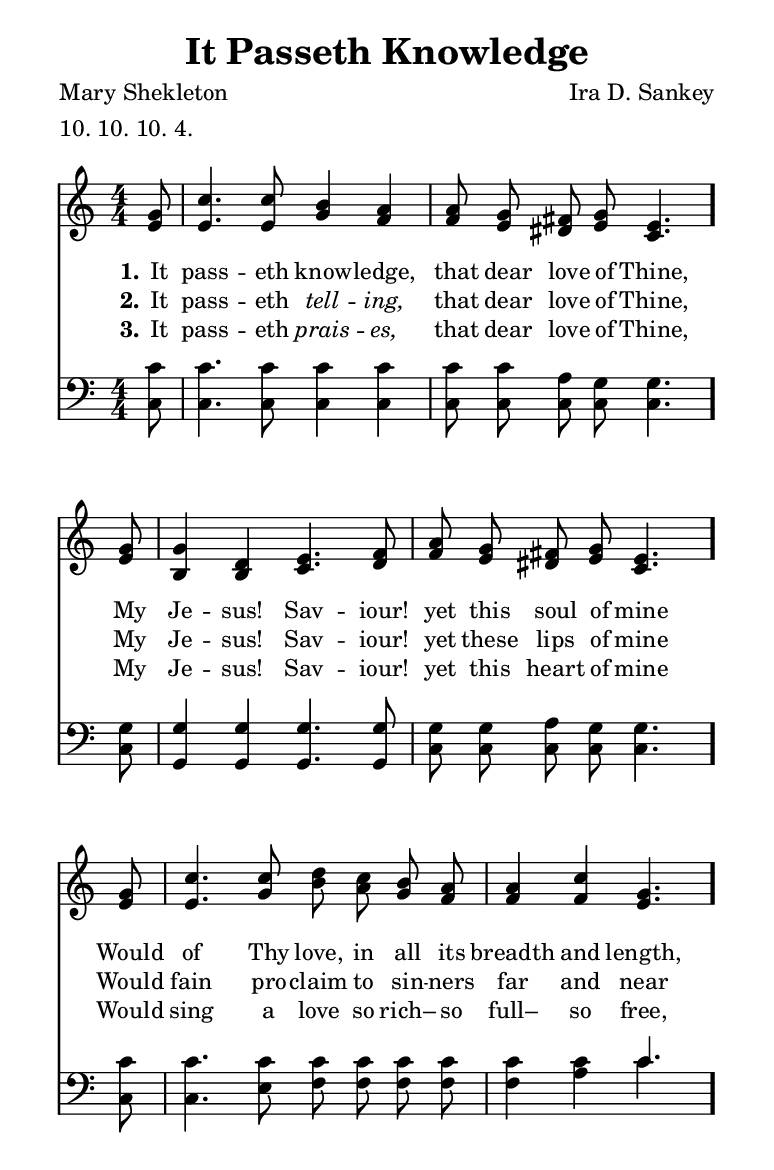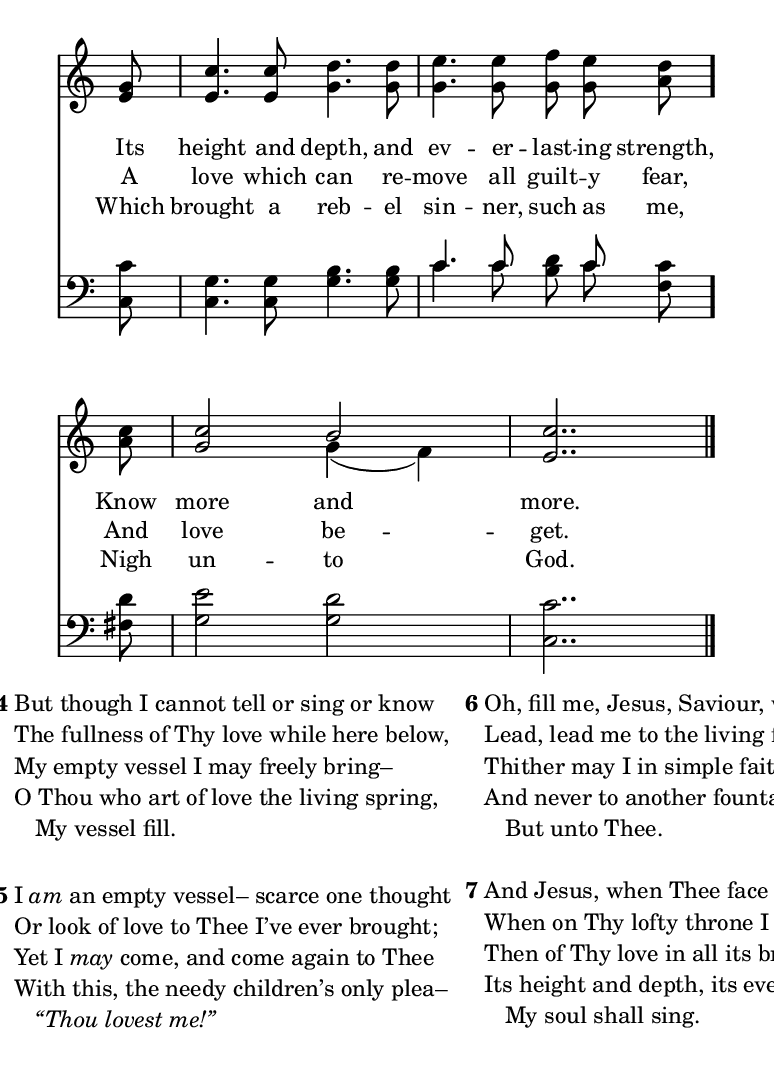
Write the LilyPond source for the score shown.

\include "common/global.ily"
\paper {
  \include "common/paper.ily"
  score-markup-spacing.padding = 2
  score-markup-spacing.basic-distance = 2
}

\header{
  hymnnumber = "229"
  title = "It Passeth Knowledge"
  tunename = ""
  meter = "10. 10. 10. 4."
  poet = "Mary Shekleton"
  composer = "Ira D. Sankey"
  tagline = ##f
}

global = {
  \include "common/overrides.ily"
  \override Staff.TimeSignature.style = #'numbered
  \time 4/4
  \override Score.MetronomeMark.transparent = ##t % hide all fermata changes too
  \tempo 4=80
  \key c \major
  \partial 8
  \autoBeamOff
}

patternA = { c8 | c4. c8 c4 c | c8 c c c c4. }
patternB = { c8 | c4 c c4. c8 | c c c c c4. }
patternC = { c8 | c4. c8 c c c c | c4 c c4. }
patternD = { c8 | c4. c8 c4. c8 | c4. c8 c c c }
patternE = { c8 | c2 c2 | c2.. }

notesSoprano = {
\global
\relative c'' {

  g8 | c4. c8 b4 a | a8 g fis g e4.
  g8 | g4 d e4. f8 | a g fis g e4.
  g8 | c4. c8 d c b a | a4 c g4. \eogbreak
  g8 | c4. c8 d4. d8 | e4. e8 f e d
  c8 | c2 b2 | c2..

  \bar "|."

}
}

notesAlto = {
\global
\relative e' {

  \changePitch \patternA { e | e e g f | f e dis e c }
  \changePitch \patternB { e | b b c d | f e dis e c }
  \changePitch \patternC { e | e g b a g f | f f e }
  \changePitch \patternD { e | e e g g | g g g g a }
  a8 | g2 g4( f) e2..

}
}

notesTenor = {
\global
\relative a {

  \changePitch \patternA { c | c c c c | c c a g g }
  \changePitch \patternB { g | g g g g | g g a g g }
  \changePitch \patternC { c | c c c c c c | c c c }
  \changePitch \patternD { c | g g b b | c c d c c }
  \changePitch \patternE { d | e d | c }

}
}

notesBass = {
\global
\relative f {

  \changePitch \patternA { c | c c c c | c c c c c }
  \changePitch \patternB { c | g g g g | c c c c c }
  \changePitch \patternC { c | c e f f f f | f a c }
  \changePitch \patternD { c, | c c g' g | c c b c f, }
  \changePitch \patternE { fis | g g | c, }

}
}

wordsA = \lyricmode {
\set stanza = "1."

It pass -- eth know -- ledge, that dear love of Thine, \bar "."
My Je -- sus! Sav -- iour! yet this soul of mine \bar "."
Would of Thy love, in all its breadth and length, \bar "."
Its height and depth, and ev -- er -- last -- ing strength, \bar "."
Know more and more. \bar "."

}

wordsB = \lyricmode {
\set stanza = "2."

It pass -- eth \italicsOn tell -- ing, \italicsOff that dear love of Thine,
My Je -- sus! Sav -- iour! yet these lips of mine
Would fain pro -- claim to sin -- ners far and near
A love which can re -- move all guilt -- y fear,
And love be -- get.

}

wordsC = \lyricmode {
\set stanza = "3."

It pass -- eth \italicsOn prais -- es, \italicsOff that dear love of Thine,
My Je -- sus! Sav -- iour! yet this heart of mine
Would sing a love so rich– so full– so free,
Which brought a reb -- el sin -- ner, such as me,
Nigh un -- to God.

}

wordsD = \markuplist {

\line { But though I cannot tell or sing or know }
\line { The fullness of Thy love while here below, }
\line { My empty vessel I may freely bring– }
\line { O Thou who art of love the living spring, }
\line { { \hspace #2 } My vessel fill. }

}

wordsE = \markuplist {

\line { I \italic am an empty vessel– scarce one thought }
\line { Or look of love to Thee I’ve ever brought; }
\line { Yet I \italic may come, and come again to Thee }
\line { With this, the needy children’s only plea– }
% `\italic { }` would get stripped in getlyrics
\line { { \hspace #2 } \italic “Thou \italic lovest \italic me!” }

}

wordsF = \markuplist {

\line { Oh, fill me, Jesus, Saviour, with Thy love; }
\line { Lead, lead me to the living fount above! }
\line { Thither may I in simple faith draw nigh }
\line { And never to another fountain fly, }
\line { { \hspace #2 } But unto Thee. }

}

wordsG = \markuplist {

\line { And Jesus, when Thee face to face I see, }
\line { When on Thy lofty throne I sit with Thee; }
\line { Then of Thy love in all its breadth and length, }
\line { Its height and depth, its everlasting strength, }
\line { { \hspace #2 } My soul shall sing. }

}

\score {
  \context ChoirStaff <<
    \context Staff = upper <<
      \set Staff.autoBeaming = ##f
      \set ChoirStaff.systemStartDelimiter = #'SystemStartBar
      \set ChoirStaff.printPartCombineTexts = ##f
      \partcombine #'(2 . 9) \notesSoprano \notesAlto
      \context NullVoice = sopranos { \voiceOne << \notesSoprano >> }
      \context Lyrics = one   \lyricsto sopranos \wordsA
      \context Lyrics = two   \lyricsto sopranos \wordsB
      \context Lyrics = three \lyricsto sopranos \wordsC
    >>
    \context Staff = men <<
      \set Staff.autoBeaming = ##f
      \clef bass
      \set ChoirStaff.printPartCombineTexts = ##f
      \partcombine #'(2 . 9) \notesTenor \notesBass
    >>
  >>
  \layout {
    \include "common/layout.ily"
  }
  \midi{
    \include "common/midi.ily"
  }
}

\noPageBreak

\markup { \fill-line {
  \hspace #0.1
  \column {
  \line{ \bold 4 \column { \wordsD } } \combine \null \vspace #1
  \line{ \bold 5 \column { \wordsE } }
  }
  \hspace #0.1
  \column {
  \line{ \bold 6 \column { \wordsF } } \combine \null \vspace #1
  \line{ \bold 7 \column { \wordsG } }
  }
  \hspace #0.1
} }

\version "2.19.49"  % necessary for upgrading to future LilyPond versions.

% vi:set et ts=2 sw=2 ai nocindent syntax=lilypond:
